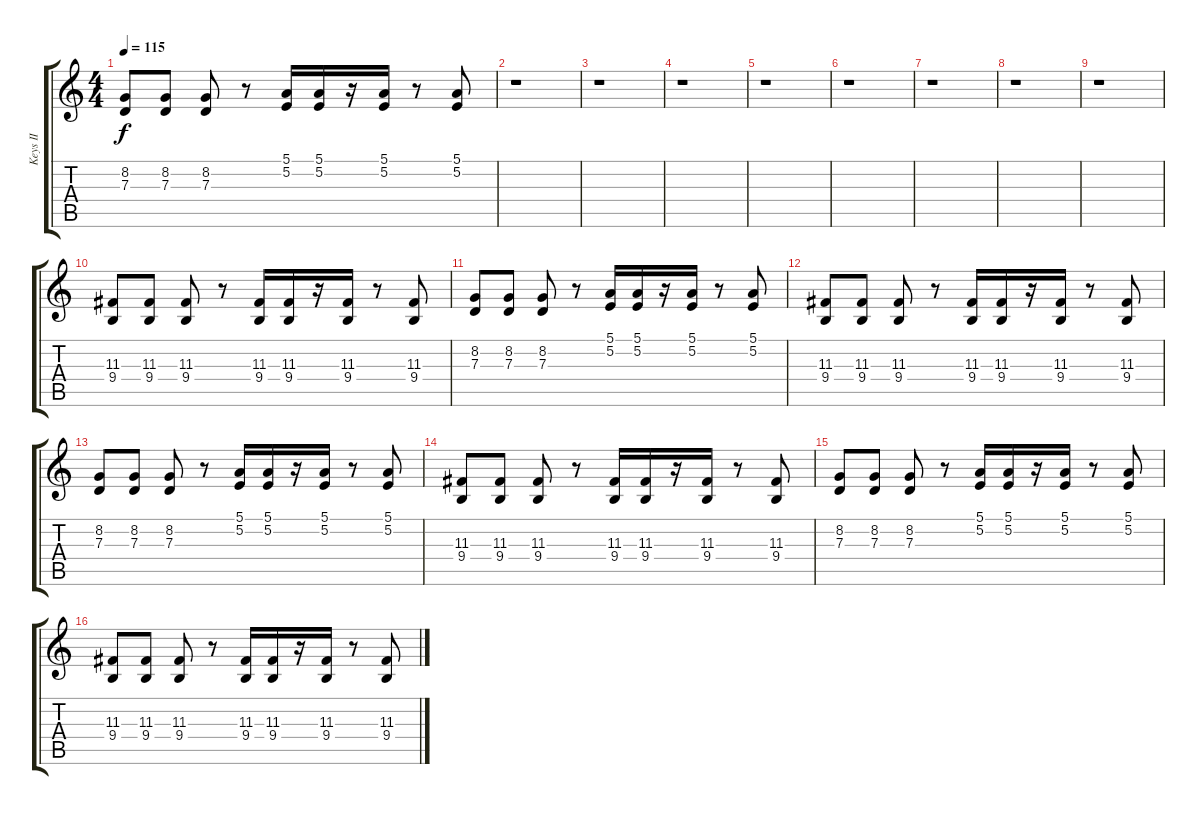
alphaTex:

\track ("Keys II" "Keys II") {instrument kalimba}
\staff {score tabs}
\tuning (E4 B3 G3 D3 A2 E2) {hide}
\ts (4 4)
\tempo 115
\clef g2
\ks c
(8.2 7.3).8{dy f} (8.2 7.3).8 (8.2 7.3).8 r.8 (5.1 5.2).16 (5.1 5.2).16 r.16 (5.1 5.2).16 r.8 (5.1 5.2).8 |
r.1 |
r.1 |
r.1 |
r.1 |
r.1 |
r.1 |
r.1 |
r.1 |
(11.3 9.4).8 (11.3 9.4).8 (11.3 9.4).8 r.8 (11.3 9.4).16 (11.3 9.4).16 r.16 (11.3 9.4).16 r.8 (11.3 9.4).8 |
(8.2 7.3).8 (8.2 7.3).8 (8.2 7.3).8 r.8 (5.1 5.2).16 (5.1 5.2).16 r.16 (5.1 5.2).16 r.8 (5.1 5.2).8 |
(11.3 9.4).8 (11.3 9.4).8 (11.3 9.4).8 r.8 (11.3 9.4).16 (11.3 9.4).16 r.16 (11.3 9.4).16 r.8 (11.3 9.4).8 |
(8.2 7.3).8 (8.2 7.3).8 (8.2 7.3).8 r.8 (5.1 5.2).16 (5.1 5.2).16 r.16 (5.1 5.2).16 r.8 (5.1 5.2).8 |
(11.3 9.4).8 (11.3 9.4).8 (11.3 9.4).8 r.8 (11.3 9.4).16 (11.3 9.4).16 r.16 (11.3 9.4).16 r.8 (11.3 9.4).8 |
(8.2 7.3).8 (8.2 7.3).8 (8.2 7.3).8 r.8 (5.1 5.2).16 (5.1 5.2).16 r.16 (5.1 5.2).16 r.8 (5.1 5.2).8 |
(11.3 9.4).8 (11.3 9.4).8 (11.3 9.4).8 r.8 (11.3 9.4).16 (11.3 9.4).16 r.16 (11.3 9.4).16 r.8 (11.3 9.4).8
